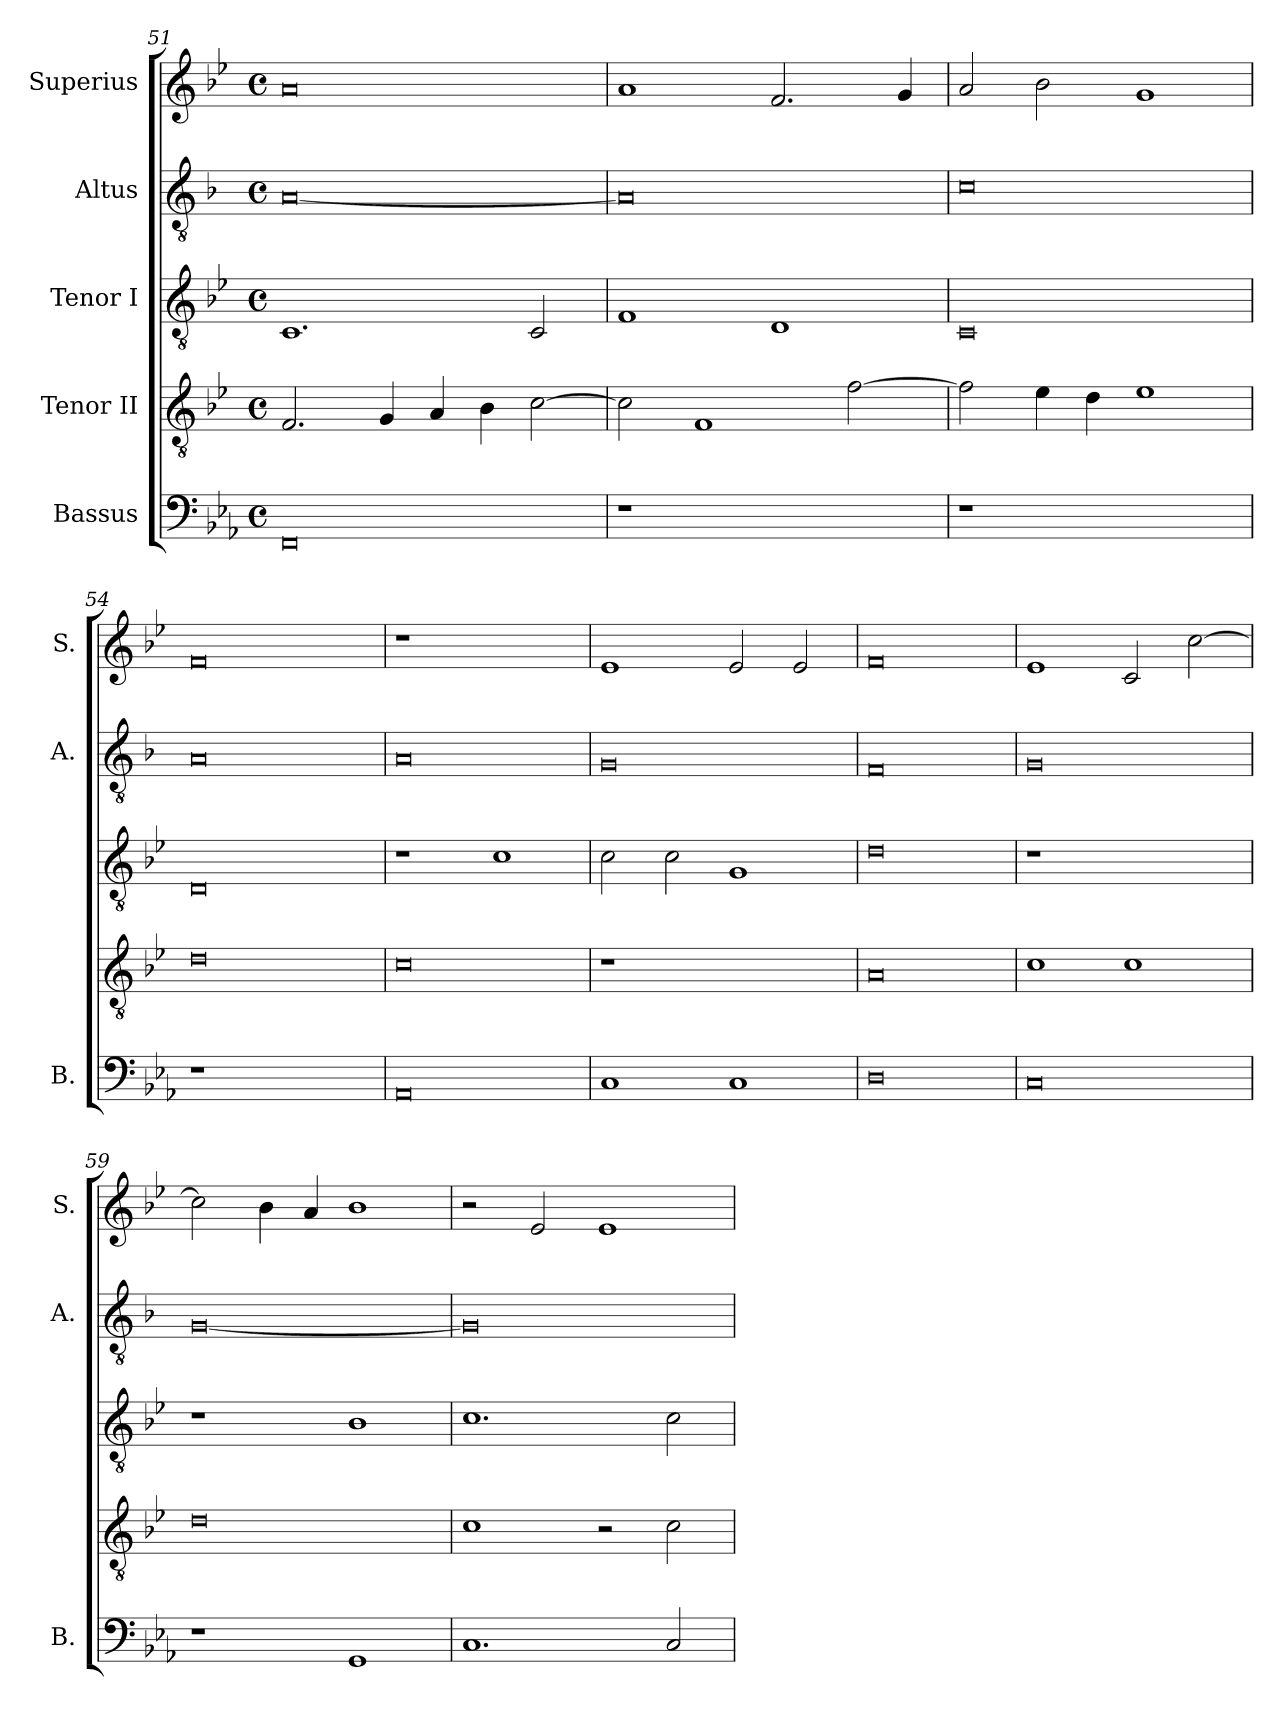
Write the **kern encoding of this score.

**kern	**kern	**kern	**kern	**kern
*part5	*part4	*part3	*part2	*part1
*staff5	*staff4	*staff3	*staff2	*staff1
*I"Bassus	*I"Tenor II	*I"Tenor I	*I"Altus	*I"Superius
*I'B.	*	*	*I'A.	*I'S.
!!LO:LB:g=z
*clefF4	*clefGv2	*clefGv2	*clefGv2	*clefG2
*	*ITrd7c12	*ITrd7c12	*ITrd7c12	*
*k[b-e-a-]	*k[b-e-]	*k[b-e-]	*k[b-]	*k[b-e-]
*E-:	*B-:	*B-:	*F:	*B-:
*M4/4	*M4/4	*M4/4	*M4/4	*M4/4
*met(c)	*met(c)	*met(c)	*met(c)	*met(c)
=51	=51	=51	=51	=51
0FFi	2.FFi/	1.CCi	[<0AAi	0ai
.	4GGi/	.	.	.
.	4AAi/	.	.	.
.	4BB-i\	.	.	.
.	[>2Ci\	2CCi/	.	.
=52	=52	=52	=52	=52
!LO:N:vis=1	!	!	!	!
1r	2Ci\]	1FFi	0AAi]	1ai
.	1FFi	.	.	.
1ryy	.	1DDi	.	2.fi/
.	[>2Fi\	.	.	.
.	.	.	.	4gi/
=53	=53	=53	=53	=53
!LO:N:vis=1	!	!	!	!
1r	2Fi\]	0CCi	0Ci	2ai/
.	4E-i\	.	.	2b-i\
.	4Di\	.	.	.
1ryy	1E-i	.	.	1gi
=54	=54	=54	=54	=54
!LO:N:vis=1	!	!	!	!
1r	0Di	0DDi	0AAi	0fi
1ryy	.	.	.	.
=55	=55	=55	=55	=55
!	!	!	!	!LO:N:vis=1
0AA-i	0Ci	1r	0AAi	1r
.	.	1Ci	.	1ryy
=56	=56	=56	=56	=56
!	!LO:N:vis=1	!	!	!
1Ci	1r	2Ci\	0GGi	1e-i
.	.	2Ci\	.	.
1Ci	1ryy	1GGi	.	2e-i/
.	.	.	.	2e-i/
!!LO:PB:g=z
=57	=57	=57	=57	=57
0Di	0AAi	0Di	0FFi	0fi
=58	=58	=58	=58	=58
!	!	!LO:N:vis=1	!	!
0Ci	1Ci	1r	0GGi	1e-i
.	1Ci	1ryy	.	2ci/
.	.	.	.	[>2cci\
=59	=59	=59	=59	=59
1r	0Di	1r	[<0GGi	2cci\]
.	.	.	.	4b-i\
.	.	.	.	4ai/
1GGi	.	1BB-i	.	1b-i
=60	=60	=60	=60	=60
1.Ci	1Ci	1.Ci	0GGi]	2r
.	.	.	.	2e-i/
.	2r	.	.	1e-i
2Ci/	2Ci\	2Ci\	.	.
=	=	=	=	=
*-	*-	*-	*-	*-
